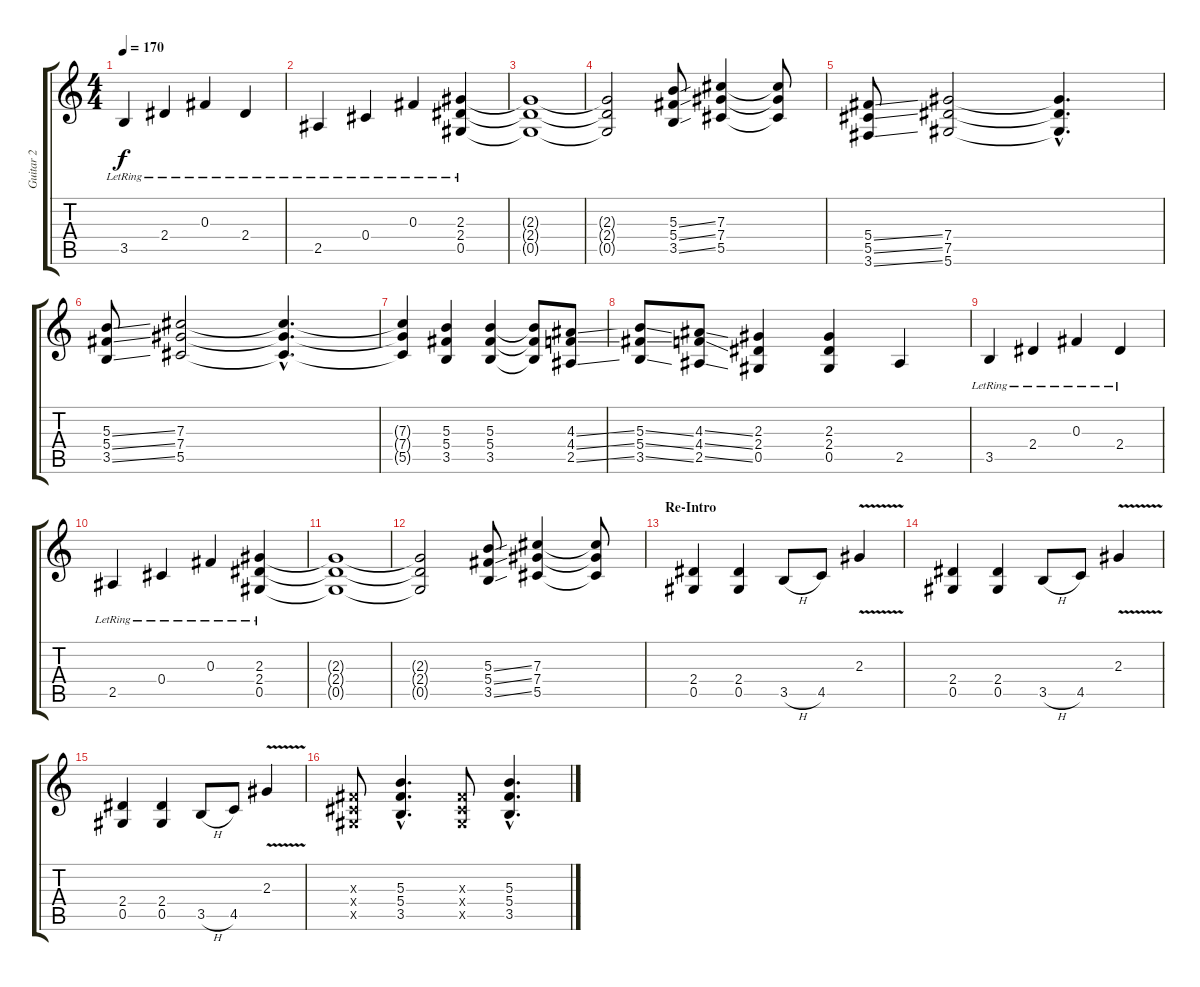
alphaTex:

\track ("Guitar 2" "Guitar 2") {instrument distortionguitar}
\staff {score tabs}
\tuning (Eb4 Bb3 Gb3 Db3 Ab2 Eb2) {hide}
\ts (4 4)
\tempo 170
\clef g2
\ks c
3.5{lr}.4{dy f} 2.4{lr}.4 0.3{lr}.4 2.4{lr}.4 |
2.5{lr}.4 0.4{lr}.4 0.3{lr}.4 (2.3{lr} 2.4{lr} 0.5{lr}).4 |
(2.3{t} 2.4{t} 0.5{t}).1 |
(2.3{t} 2.4{t} 0.5{t}).2 (5.3{ss} 5.4{ss} 3.5{ss}).8 (7.3 7.4 5.5).4 (7.3{t} 7.4{t} 5.5{t}).8 |
(5.4{ss} 5.5{ss} 3.6{ss}).8 (7.4 7.5 5.6).2 (7.4{hac t} 7.5{hac t} 5.6{hac t}).4{d} |
(5.3{ss} 5.4{ss} 3.5{ss}).8 (7.3 7.4 5.5).2 (7.3{hac t} 7.4{hac t} 5.5{hac t}).4{d} |
(7.3{t} 7.4{t} 5.5{t}).4 (5.3 5.4 3.5).4 (5.3 5.4 3.5).4 (5.3{t} 5.4{t} 3.5{t}).8 (4.3{ss} 4.4{ss} 2.5{ss}).8 |
(5.3{ss} 5.4{ss} 3.5{ss}).8 (4.3{ss} 4.4{ss} 2.5{ss}).8 (2.3 2.4 0.5).4 (2.3 2.4 0.5).4 2.5.4 |
3.5{lr}.4 2.4{lr}.4 0.3{lr}.4 2.4{lr}.4 |
2.5{lr}.4 0.4{lr}.4 0.3{lr}.4 (2.3{lr} 2.4{lr} 0.5{lr}).4 |
(2.3{t} 2.4{t} 0.5{t}).1 |
(2.3{t} 2.4{t} 0.5{t}).2 (5.3{ss} 5.4{ss} 3.5{ss}).8 (7.3 7.4 5.5).4 (7.3{t} 7.4{t} 5.5{t}).8 |
\section ("" "Re-Intro")
(2.4 0.5).4 (2.4 0.5).4 3.5{h}.8 4.5.8 2.3{v}.4 |
(2.4 0.5).4 (2.4 0.5).4 3.5{h}.8 4.5.8 2.3{v}.4 |
(2.4 0.5).4 (2.4 0.5).4 3.5{h}.8 4.5.8 2.3{v}.4 |
(0.3{x} 0.4{x} 0.5{x}).8 (5.3{hac} 5.4{hac} 3.5{hac}).4{d} (0.3{x} 0.4{x} 0.5{x}).8 (5.3{hac} 5.4{hac} 3.5{hac}).4{d}
